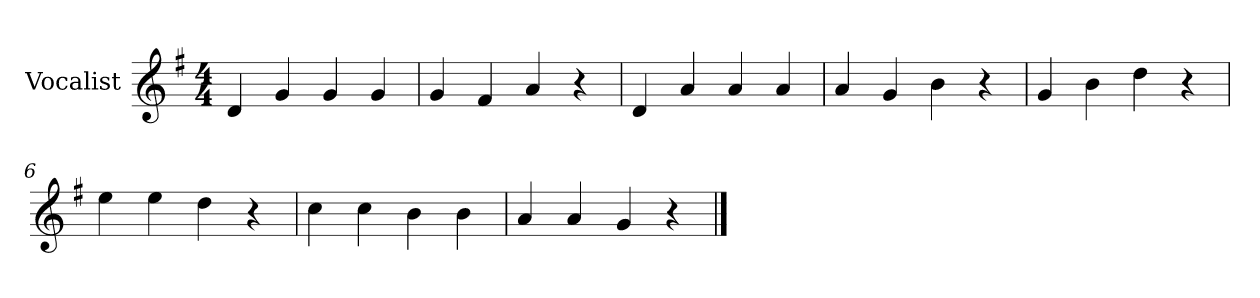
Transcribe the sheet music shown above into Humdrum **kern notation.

**kern
*part1
*staff1
*I"Vocalist
*k[f#]
*G:
*M4/4
=1
4d
4g
4g
4g
=2
4g
4f#
4a
4r
=3
4d
4a
4a
4a
=4
4a
4g
4b
4r
=5
4g
4b
4dd
4r
=6
4ee
4ee
4dd
4r
=7
4cc
4cc
4b
4b
=8
4a
4a
4g
4r
==
*-
